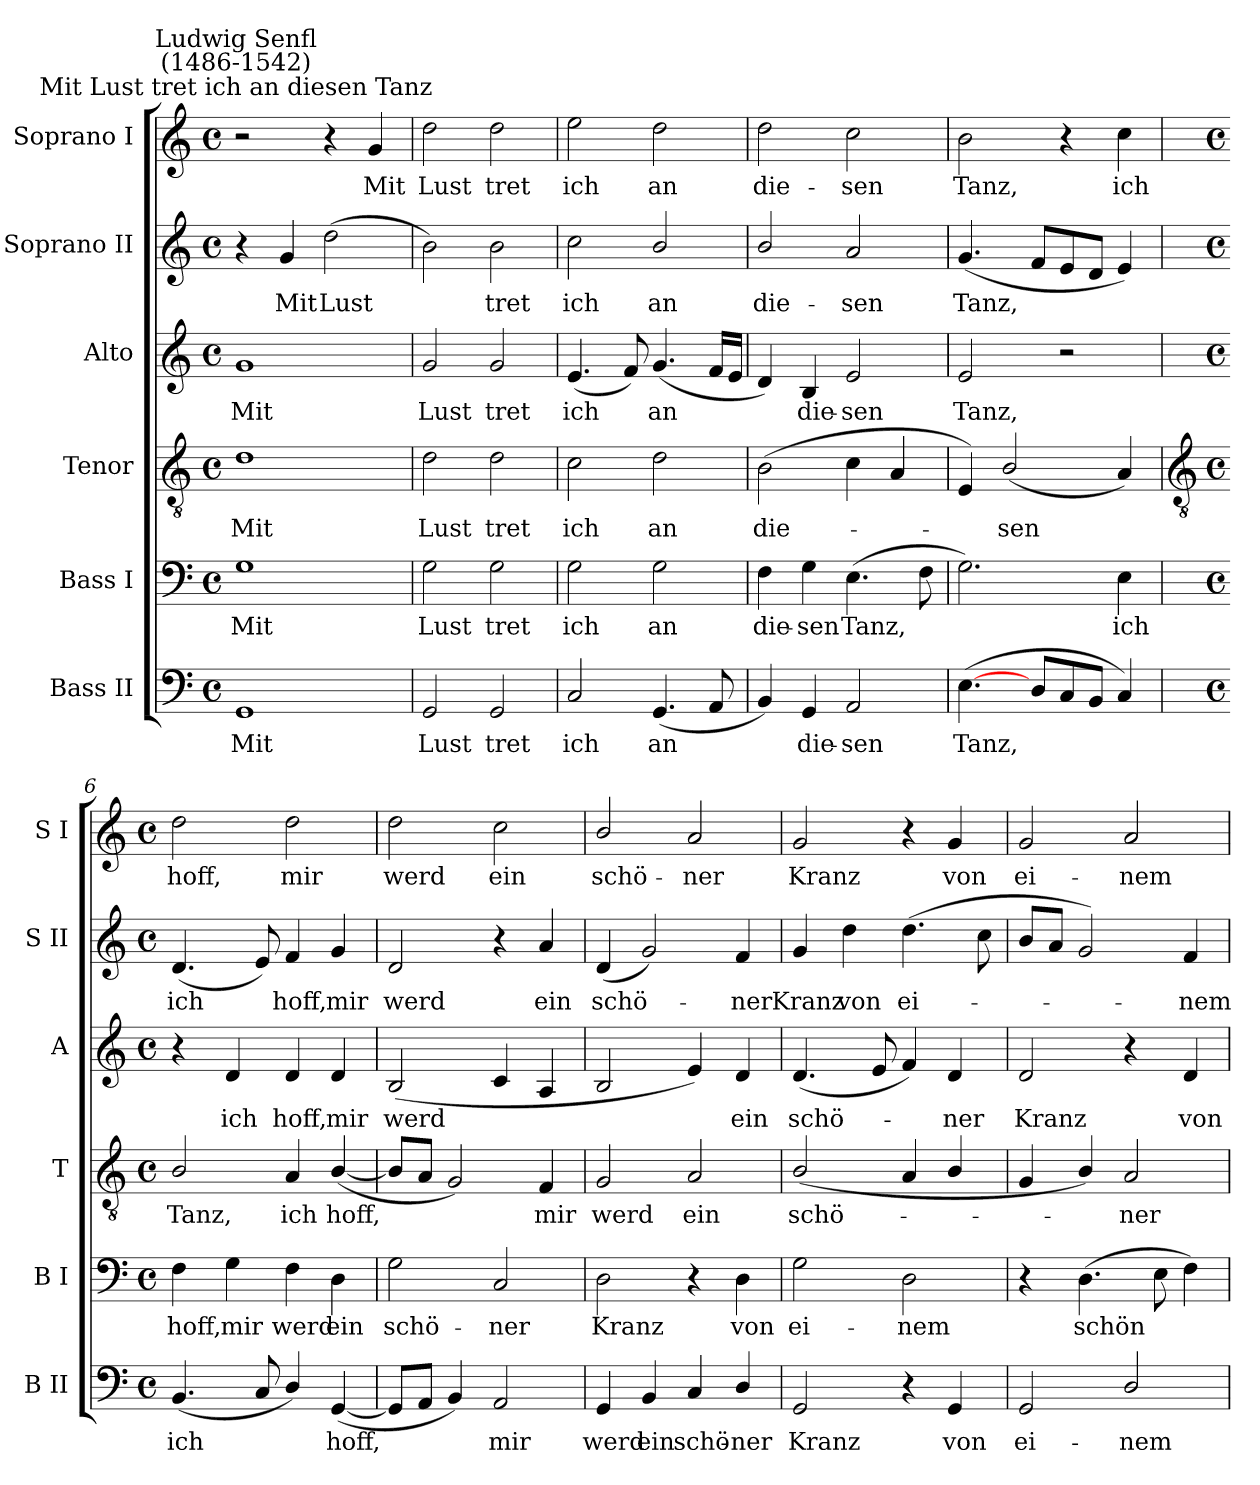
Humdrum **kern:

**kern	**text	**kern	**text	**kern	**text	**kern	**text	**kern	**text	**kern	**text
*part6	*part6	*part5	*part5	*part4	*part4	*part3	*part3	*part2	*part2	*part1	*part1
*staff6	*staff6	*staff5	*staff5	*staff4	*staff4	*staff3	*staff3	*staff2	*staff2	*staff1	*staff1
*I"Bass II	*	*I"Bass I	*	*I"Tenor	*	*I"Alto	*	*I"Soprano II	*	*I"Soprano I	*
*I'B II	*	*I'B I	*	*I'T	*	*I'A	*	*I'S II	*	*I'S I	*
*clefF4	*	*clefF4	*	*clefGv2	*	*clefG2	*	*clefG2	*	*clefG2	*
*k[]	*	*k[]	*	*k[]	*	*k[]	*	*k[]	*	*k[]	*
*C:	*	*C:	*	*C:	*	*C:	*	*C:	*	*C:	*
*M4/4	*	*M4/4	*	*M4/4	*	*M4/4	*	*M4/4	*	*M4/4	*
*met(c)	*	*met(c)	*	*met(c)	*	*met(c)	*	*met(c)	*	*met(c)	*
=1	=1	=1	=1	=1	=1	=1	=1	=1	=1	=1	=1
!	!	!	!	!	!	!	!	!	!	!LO:TX:a:cj:t=Mit Lust tret ich an diesen Tanz	!
!	!	!	!	!	!	!	!	!	!	!LO:TX:a:cj:t=Ludwig Senfl\n(1486-1542)	!
!	!LO:LY:b	!	!LO:LY:b	!	!LO:LY:b	!	!LO:LY:b	!	!	!	!
1GG	Mit	1G	Mit	1d	Mit	1g	Mit	4r	.	2r	.
!	!	!	!	!	!	!	!	!	!LO:LY:b	!	!
.	.	.	.	.	.	.	.	4g	Mit	.	.
!	!	!	!	!	!	!	!	!	!LO:LY:b	!	!
.	.	.	.	.	.	.	.	(>2dd	Lust	4r	.
!	!	!	!	!	!	!	!	!	!	!	!LO:LY:b
.	.	.	.	.	.	.	.	.	.	4g	Mit
=2	=2	=2	=2	=2	=2	=2	=2	=2	=2	=2	=2
!	!LO:LY:b	!	!LO:LY:b	!	!LO:LY:b	!	!LO:LY:b	!	!	!	!LO:LY:b
2GG	Lust	2G	Lust	2d	Lust	2g	Lust	2b)	.	2dd	Lust
!	!LO:LY:b	!	!LO:LY:b	!	!LO:LY:b	!	!LO:LY:b	!	!LO:LY:b	!	!LO:LY:b
2GG	tret	2G	tret	2d	tret	2g	tret	2b	tret	2dd	tret
=3	=3	=3	=3	=3	=3	=3	=3	=3	=3	=3	=3
!	!LO:LY:b	!	!LO:LY:b	!	!LO:LY:b	!	!LO:LY:b	!	!LO:LY:b	!	!LO:LY:b
2C	ich	2G	ich	2c	ich	(<4.e	ich	2cc	ich	2ee	ich
.	.	.	.	.	.	8f)	.	.	.	.	.
!	!LO:LY:b	!	!LO:LY:b	!	!LO:LY:b	!	!LO:LY:b	!	!LO:LY:b	!	!LO:LY:b
(<4.GG	an	2G	an	2d	an	(<4.g	an	2b/	an	2dd	an
8AA	.	.	.	.	.	16fLL	.	.	.	.	.
.	.	.	.	.	.	16eJJ	.	.	.	.	.
=4	=4	=4	=4	=4	=4	=4	=4	=4	=4	=4	=4
!	!	!	!LO:LY:b	!	!LO:LY:b	!	!	!	!LO:LY:b	!	!LO:LY:b
4BB)	.	4F	die-	(<2B	die-	4d)	.	2b/	die-	2dd	die-
!	!LO:LY:b	!	!LO:LY:b	!	!	!	!LO:LY:b	!	!	!	!
4GG	die-	4G	-sen	.	.	4B	die-	.	.	.	.
!	!LO:LY:b	!	!LO:LY:b	!	!	!	!LO:LY:b	!	!LO:LY:b	!	!LO:LY:b
2AA	-sen	(>4.E	Tanz,	4c	.	2e	-sen	2a	-sen	2cc	-sen
.	.	.	.	4A	.	.	.	.	.	.	.
.	.	8F	.	.	.	.	.	.	.	.	.
=5	=5	=5	=5	=5	=5	=5	=5	=5	=5	=5	=5
!	!LO:LY:b	!	!	!	!	!	!LO:LY:b	!	!LO:LY:b	!	!LO:LY:b
(<[4.E	Tanz,	2.G)	.	4E)	.	2e	Tanz,	(<4.g	Tanz,	2b	Tanz,
!	!	!	!	!	!LO:LY:b	!	!	!	!	!	!
.	.	.	.	(<2B/	sen	.	.	.	.	.	.
8DL	.	.	.	.	.	.	.	8fL	.	.	.
8C	.	.	.	.	.	2r	.	8e	.	4r	.
8BBJ	.	.	.	.	.	.	.	8dJ	.	.	.
!	!	!	!LO:LY:b	!	!	!	!	!	!	!	!LO:LY:b
4C)	.	4E	ich	4A)	.	.	.	4e)	.	4cc	ich
!!LO:LB:g=z
=6	=6	=6	=6	=6	=6	=6	=6	=6	=6	=6	=6
*	*	*	*	*clefGv2	*	*	*	*	*	*	*
*M4/4	*	*M4/4	*	*M4/4	*	*M4/4	*	*M4/4	*	*M4/4	*
*met(c)	*	*met(c)	*	*met(c)	*	*met(c)	*	*met(c)	*	*met(c)	*
!	!LO:LY:b	!	!LO:LY:b	!	!LO:LY:b	!	!	!	!LO:LY:b	!	!LO:LY:b
(<4.BB	ich	4F	hoff,	2B/	Tanz,	4r	.	(<4.d	ich	2dd	hoff,
!	!	!	!LO:LY:b	!	!	!	!LO:LY:b	!	!	!	!
.	.	4G	mir	.	.	4d	ich	.	.	.	.
8C	.	.	.	.	.	.	.	8e)	.	.	.
!	!	!	!LO:LY:b	!	!LO:LY:b	!	!LO:LY:b	!	!LO:LY:b	!	!LO:LY:b
4D/)	.	4F	werd	4A	ich	4d	hoff,	4f	hoff,	2dd	mir
!	!LO:LY:b	!	!LO:LY:b	!	!LO:LY:b	!	!LO:LY:b	!	!LO:LY:b	!	!
(<[4GG	hoff,	4D	ein	(<[4B/	hoff,	4d	mir	4g	mir	.	.
=7	=7	=7	=7	=7	=7	=7	=7	=7	=7	=7	=7
!	!	!	!LO:LY:b	!	!	!	!LO:LY:b	!	!LO:LY:b	!	!LO:LY:b
8GGL]	.	2G	schö-	8BL]	.	(<2B	werd	2d	werd	2dd	werd
8AAJ	.	.	.	8AJ	.	.	.	.	.	.	.
4BB)	.	.	.	2G)	.	.	.	.	.	.	.
!	!LO:LY:b	!	!LO:LY:b	!	!	!	!	!	!	!	!LO:LY:b
2AA	mir	2C	-ner	.	.	4c	.	4r	.	2cc	ein
!	!	!	!	!	!LO:LY:b	!	!	!	!LO:LY:b	!	!
.	.	.	.	4F	mir	4A	.	4a	ein	.	.
=8	=8	=8	=8	=8	=8	=8	=8	=8	=8	=8	=8
!	!LO:LY:b	!	!LO:LY:b	!	!LO:LY:b	!	!	!	!LO:LY:b	!	!LO:LY:b
4GG	werd	2D	Kranz	2G	werd	2B	.	(<4d	schö-	2b/	schö-
!	!LO:LY:b	!	!	!	!	!	!	!	!	!	!
4BB	ein	.	.	.	.	.	.	2g)	.	.	.
!	!LO:LY:b	!	!	!	!LO:LY:b	!	!	!	!	!	!LO:LY:b
4C	schö-	4r	.	2A	ein	4e)	.	.	.	2a	-ner
!	!LO:LY:b	!	!LO:LY:b	!	!	!	!LO:LY:b	!	!LO:LY:b	!	!
4D/	-ner	4D	von	.	.	4d	ein	4f	ner	.	.
=9	=9	=9	=9	=9	=9	=9	=9	=9	=9	=9	=9
!	!LO:LY:b	!	!LO:LY:b	!	!LO:LY:b	!	!LO:LY:b	!	!LO:LY:b	!	!LO:LY:b
2GG	Kranz	2G	ei-	(<2B/	schö-	(<4.d	schö-	4g	Kranz	2g	Kranz
!	!	!	!	!	!	!	!	!	!LO:LY:b	!	!
.	.	.	.	.	.	.	.	4dd	von	.	.
.	.	.	.	.	.	8e	.	.	.	.	.
!	!	!	!LO:LY:b	!	!	!	!	!	!LO:LY:b	!	!
4r	.	2D	-nem	4A	.	4f)	.	(<4.dd	ei-	4r	.
!	!LO:LY:b	!	!	!	!	!	!LO:LY:b	!	!	!	!LO:LY:b
4GG	von	.	.	4B/	.	4d	ner	.	.	4g	von
.	.	.	.	.	.	.	.	8cc	.	.	.
=10	=10	=10	=10	=10	=10	=10	=10	=10	=10	=10	=10
!	!LO:LY:b	!	!	!	!	!	!LO:LY:b	!	!	!	!LO:LY:b
2GG	ei-	4r	.	4G	.	2d	Kranz	8bL	.	2g	ei-
.	.	.	.	.	.	.	.	8aJ	.	.	.
!	!	!	!LO:LY:b	!	!	!	!	!	!	!	!
.	.	(>4.D	schön	4B/)	.	.	.	2g)	.	.	.
!	!LO:LY:b	!	!	!	!LO:LY:b	!	!	!	!	!	!LO:LY:b
2D/	-nem	.	.	2A	ner	4r	.	.	.	2a	-nem
.	.	8E	.	.	.	.	.	.	.	.	.
!	!	!	!	!	!	!	!LO:LY:b	!	!LO:LY:b	!	!
.	.	4F)	.	.	.	4d	von	4f	nem	.	.
=	=	=	=	=	=	=	=	=	=	=	=
*-	*-	*-	*-	*-	*-	*-	*-	*-	*-	*-	*-
